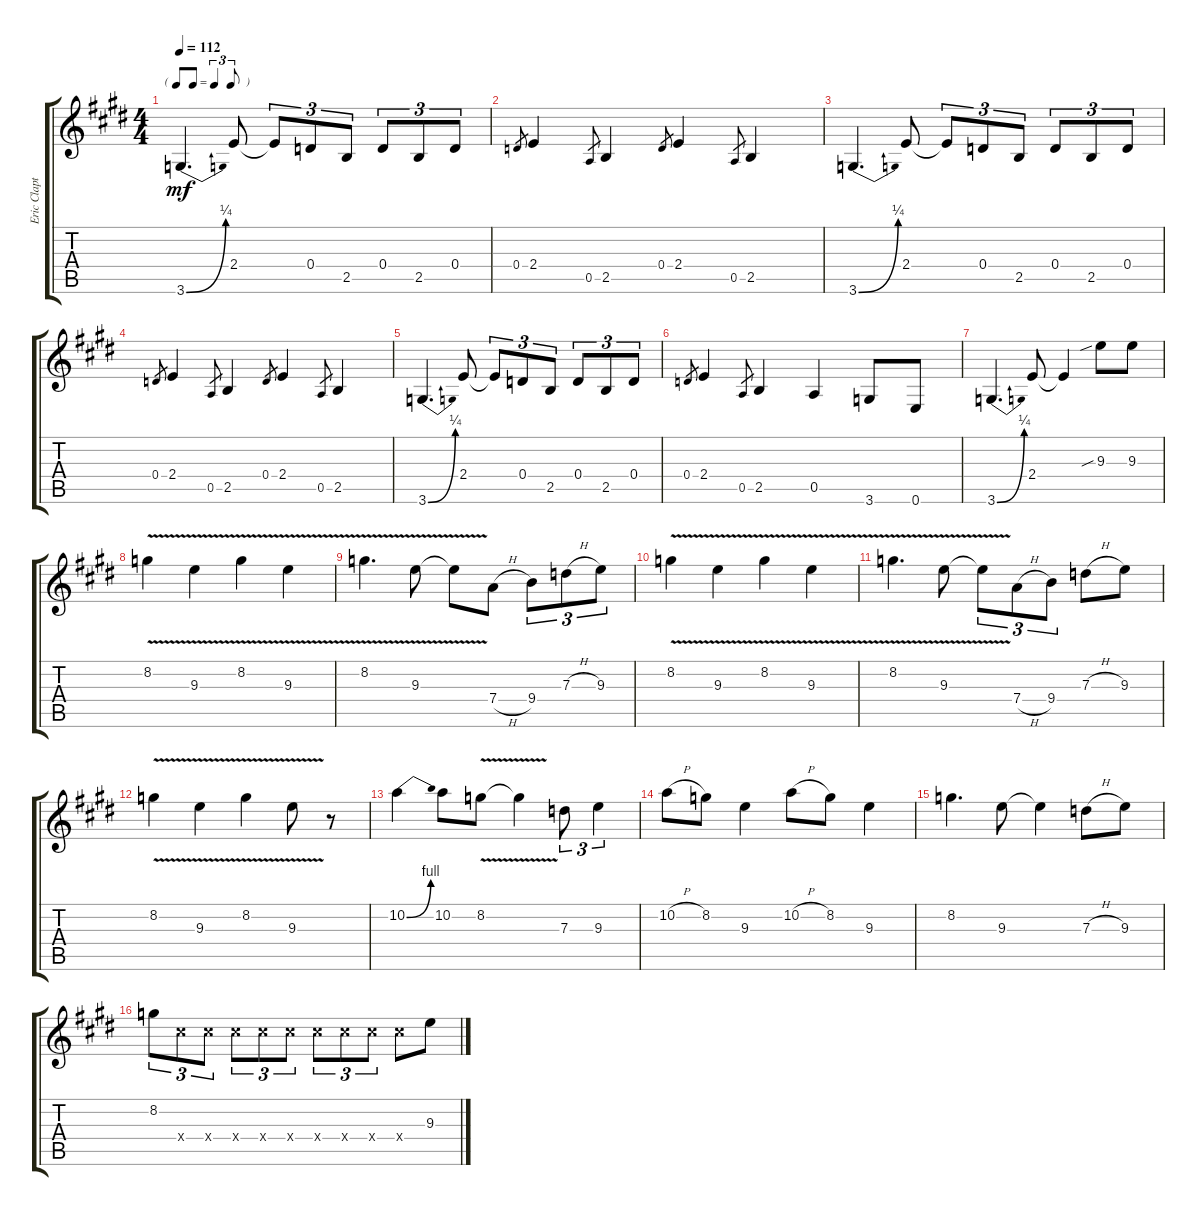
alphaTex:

\track ("Eric Clapton - Electric Guitar" "Eric Clapt") {instrument overdrivenguitar}
\staff {score tabs}
\tuning (E4 B3 G3 D3 A2 E2) {hide}
\ts (4 4)
\tf triplet8th
\tempo 112
\clef g2
\ks e
3.6{be (bend 0 0 60 1)}.4{d dy mf} 2.4.8 2.4{t}.8{tu (3 2)} 0.4.8{tu (3 2)} 2.5.8{tu (3 2)} 0.4.8{tu (3 2)} 2.5.8{tu (3 2)} 0.4.8{tu (3 2)} |
0.4.8{gr} 2.4.4 0.5.8{gr} 2.5.4 0.4.8{gr} 2.4.4 0.5.8{gr} 2.5.4 |
3.6{be (bend 0 0 60 1)}.4{d} 2.4.8 2.4{t}.8{tu (3 2)} 0.4.8{tu (3 2)} 2.5.8{tu (3 2)} 0.4.8{tu (3 2)} 2.5.8{tu (3 2)} 0.4.8{tu (3 2)} |
0.4.8{gr} 2.4.4 0.5.8{gr} 2.5.4 0.4.8{gr} 2.4.4 0.5.8{gr} 2.5.4 |
3.6{be (bend 0 0 60 1)}.4{d} 2.4.8 2.4{t}.8{tu (3 2)} 0.4.8{tu (3 2)} 2.5.8{tu (3 2)} 0.4.8{tu (3 2)} 2.5.8{tu (3 2)} 0.4.8{tu (3 2)} |
0.4.8{gr} 2.4.4 0.5.8{gr} 2.5.4 0.5.4 3.6.8 0.6.8 |
3.6{be (bend 0 0 60 1)}.4{d} 2.4.8 2.4{t}.4 9.3{sib}.8 9.3.8 |
8.2{v}.4 9.3{v}.4 8.2{v}.4 9.3{v}.4 |
8.2{v}.4{d} 9.3{v}.8 9.3{v t}.8 7.4{h}.8 9.4.8{tu (3 2)} 7.3{h}.8{tu (3 2)} 9.3.8{tu (3 2)} |
8.2{v}.4 9.3{v}.4 8.2{v}.4 9.3{v}.4 |
8.2{v}.4{d} 9.3{v}.8 9.3{v t}.8{tu (3 2)} 7.4{h}.8{tu (3 2)} 9.4.8{tu (3 2)} 7.3{h}.8 9.3.8 |
8.2{v}.4 9.3{v}.4 8.2{v}.4 9.3{v}.8 r.8 |
10.2{be (bend 0 0 60 4)}.4 10.2.8 8.2{v}.8 8.2{v t}.4 7.3.8{tu (3 2)} 9.3.4{tu (3 2)} |
10.2{h}.8 8.2.8 9.3.4 10.2{h}.8 8.2.8 9.3.4 |
8.2.4{d} 9.3.8 9.3{t}.4 7.3{h}.8 9.3.8 |
8.2.8{tu (3 2)} 11.4{x}.8{tu (3 2)} 11.4{x}.8{tu (3 2)} 11.4{x}.8{tu (3 2)} 11.4{x}.8{tu (3 2)} 11.4{x}.8{tu (3 2)} 11.4{x}.8{tu (3 2)} 11.4{x}.8{tu (3 2)} 11.4{x}.8{tu (3 2)} 11.4{x}.8 9.3.8
